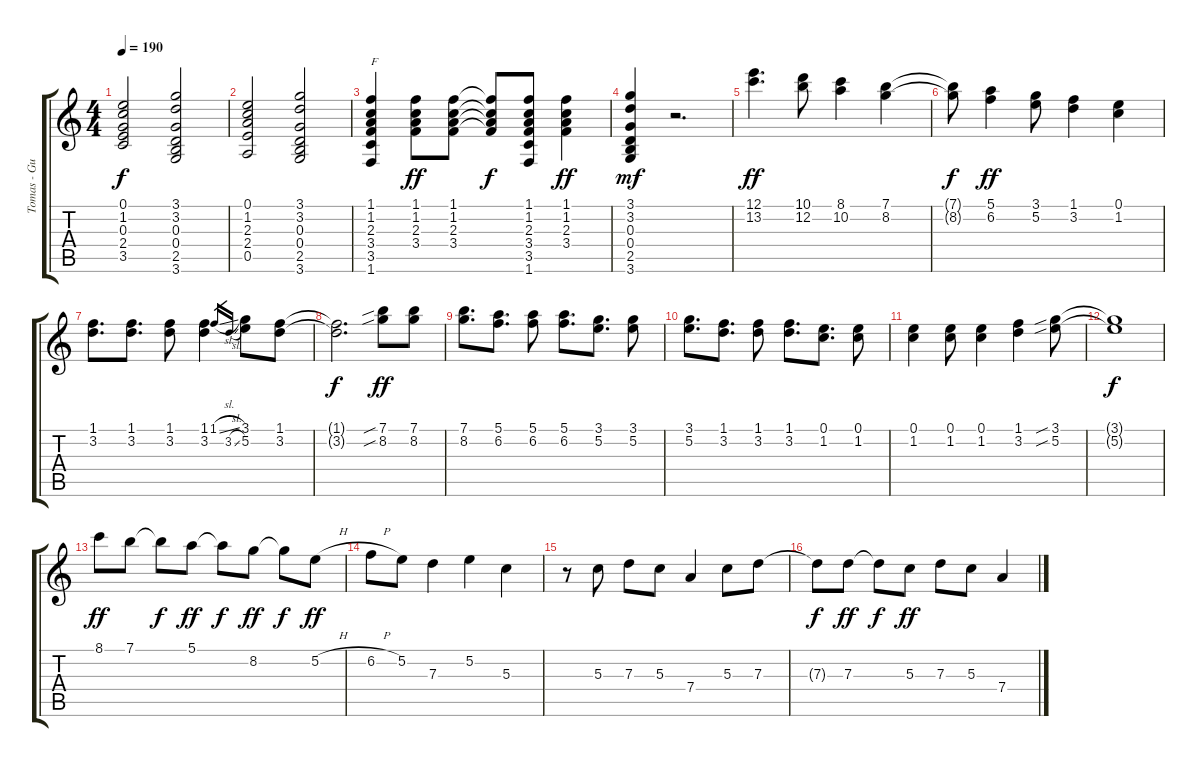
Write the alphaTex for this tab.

\track ("Tomas - Guitar" "Tomas - Gu") {instrument acousticguitarsteel}
\staff {score tabs}
\tuning (E4 B3 G3 D3 A2 E2) {hide}
\ts (4 4)
\tempo 190
\clef g2
\ks c
(0.1 1.2 0.3 2.4 3.5).2{dy f} (3.1 3.2 0.3 0.4 2.5 3.6).2 |
(0.1 1.2 2.3 2.4 0.5).2 (3.1 3.2 0.3 0.4 2.5 3.6).2 |
(1.1 1.2 2.3 3.4 3.5 1.6).4{txt "F"} (1.1 1.2 2.3 3.4).8{dy ff} (1.1 1.2 2.3 3.4).8 (1.1{t} 1.2{t} 2.3{t} 3.4{t}).8{dy f} (1.1 1.2 2.3 3.4 3.5 1.6).8 (1.1 1.2 2.3 3.4).4{dy ff} |
(3.1 3.2 0.3 0.4 2.5 3.6).4{dy mf} r.2{d} |
(12.1 13.2).4{d dy ff volume 12 instrument acousticguitarnylon} (10.1 12.2).8 (8.1 10.2).4 (7.1 8.2).4 |
(7.1{t} 8.2{t}).8{dy f} (5.1 6.2).4{dy ff} (3.1 5.2).8 (1.1 3.2).4 (0.1 1.2).4 |
(1.1 3.2).8{d} (1.1 3.2).8{d} (1.1 3.2).8 (1.1 3.2).4 1.1{sl}.16{gr} 3.2{sl}.16{gr} (3.1 5.2).8 (1.1 3.2).8 |
(1.1{t} 3.2{t}).2{d dy f} (7.1{sib} 8.2{sib}).8{dy ff} (7.1 8.2).8 |
(7.1 8.2).8{d} (5.1 6.2).8{d} (5.1 6.2).8 (5.1 6.2).8{d} (3.1 5.2).8{d} (3.1 5.2).8 |
(3.1 5.2).8{d} (1.1 3.2).8{d} (1.1 3.2).8 (1.1 3.2).8{d} (0.1 1.2).8{d} (0.1 1.2).8 |
(0.1 1.2).4 (0.1 1.2).8 (0.1 1.2).4 (1.1 3.2).4 (3.1{sib} 5.2{sib}).8 |
(3.1{t} 5.2{t}).1{dy f} |
8.1.8{dy ff} 7.1.8 7.1{t}.8{dy f} 5.1.8{dy ff} 5.1{t}.8{dy f} 8.2.8{dy ff} 8.2{t}.8{dy f} 5.2{h}.8{dy ff} |
6.2{h}.8 5.2.8 7.3.4 5.2.4 5.3.4 |
r.8 5.3.8 7.3.8 5.3.8 7.4.4 5.3.8 7.3.8 |
7.3{t}.8{dy f} 7.3.8{dy ff} 7.3{t}.8{dy f} 5.3.8{dy ff} 7.3.8 5.3.8 7.4.4
